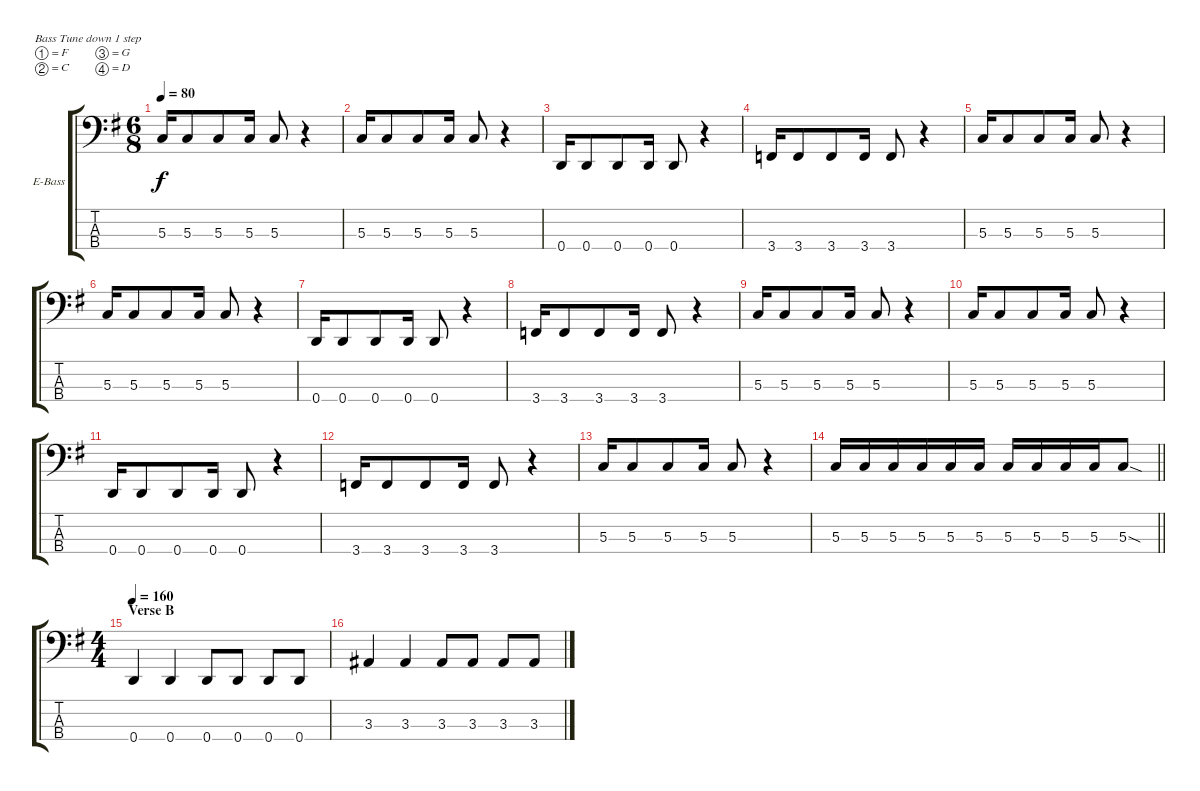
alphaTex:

\bracketExtendMode groupsimilarinstruments
\firstSystemTrackNameOrientation horizontal
\otherSystemsTrackNameOrientation horizontal
\track ("Bass" "E-Bass") {instrument electricbassfinger}
\staff {score tabs}
\tuning (F2 C2 G1 D1)
\ts (6 8)
\tempo 80
\clef f4
\ks eminor
5.3.16{dy f} 5.3.8 5.3.8 5.3.16 5.3.8 r.4 |
5.3.16 5.3.8 5.3.8 5.3.16 5.3.8 r.4 |
0.4.16 0.4.8 0.4.8 0.4.16 0.4.8 r.4 |
3.4.16 3.4.8 3.4.8 3.4.16 3.4.8 r.4 |
5.3.16 5.3.8 5.3.8 5.3.16 5.3.8 r.4 |
5.3.16 5.3.8 5.3.8 5.3.16 5.3.8 r.4 |
0.4.16 0.4.8 0.4.8 0.4.16 0.4.8 r.4 |
3.4.16 3.4.8 3.4.8 3.4.16 3.4.8 r.4 |
5.3.16 5.3.8 5.3.8 5.3.16 5.3.8 r.4 |
5.3.16 5.3.8 5.3.8 5.3.16 5.3.8 r.4 |
0.4.16 0.4.8 0.4.8 0.4.16 0.4.8 r.4 |
3.4.16 3.4.8 3.4.8 3.4.16 3.4.8 r.4 |
5.3.16 5.3.8 5.3.8 5.3.16 5.3.8 r.4 |
\barLineRight lightlight
5.3.16 5.3.16 5.3.16 5.3.16 5.3.16 5.3.16 5.3.16 5.3.16 5.3.16 5.3.16 5.3{sod}.8 |
\ts (4 4)
\beaming (8 2 2 2 2)
\section ("" "Verse B")
\tempo 160
0.4.4 0.4.4 0.4.8 0.4.8 0.4.8 0.4.8 |
3.3.4 3.3.4 3.3.8 3.3.8 3.3.8 3.3.8
